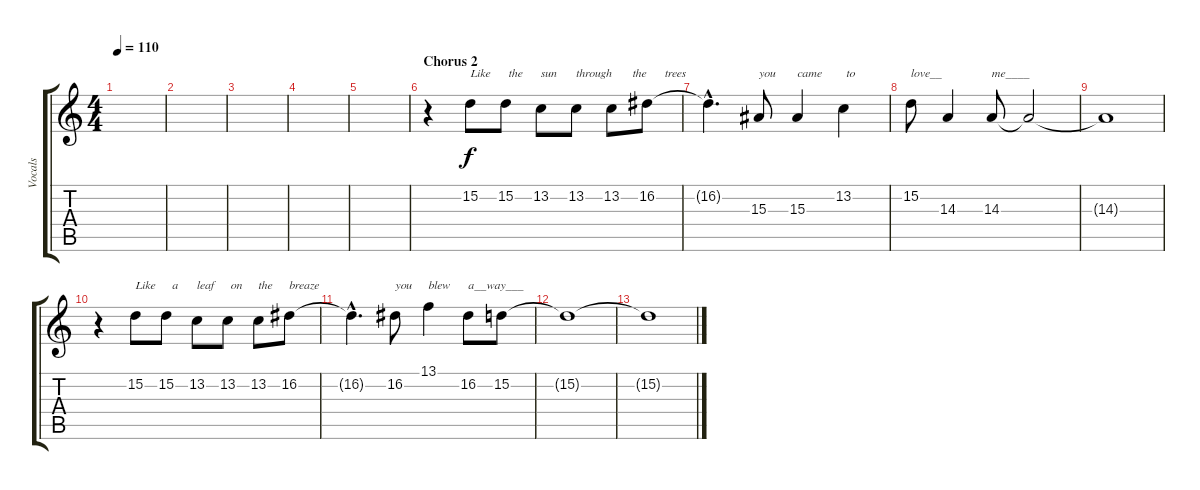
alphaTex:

\track ("Vocals" "Vocals") {instrument lead6voice}
\staff {score tabs}
\tuning (E4 B3 G3 D3 A2 E2) {hide}
\ts (4 4)
\tempo 110
\clef g2
\ks c
|
|
|
|
|
\section ("" "Chorus 2")
r.4 15.2.8{txt "Like"} 15.2.8{txt " the"} 13.2.8{txt "sun"} 13.2.8{txt "through"} 13.2.8{txt "       the"} 16.2.8{txt "      trees"} |
16.2{hac t}.4{d} 15.3.8{txt "you"} 15.3.4{txt "came"} 13.2.4{txt " to"} |
15.2.8{txt "love__"} 14.3.4 14.3.8{txt "me____"} 14.3{t}.2 |
14.3{t}.1 |
r.4 15.2.8{txt "Like"} 15.2.8{txt "  a"} 13.2.8{txt "leaf"} 13.2.8{txt " on"} 13.2.8{txt "the"} 16.2.8{txt "breaze"} |
16.2{hac t}.4{d} 16.2.8{txt "you"} 13.1.4{txt "blew"} 16.2.8{txt "a__way___"} 15.2.8 |
15.2{t}.1 |
15.2{t}.1
